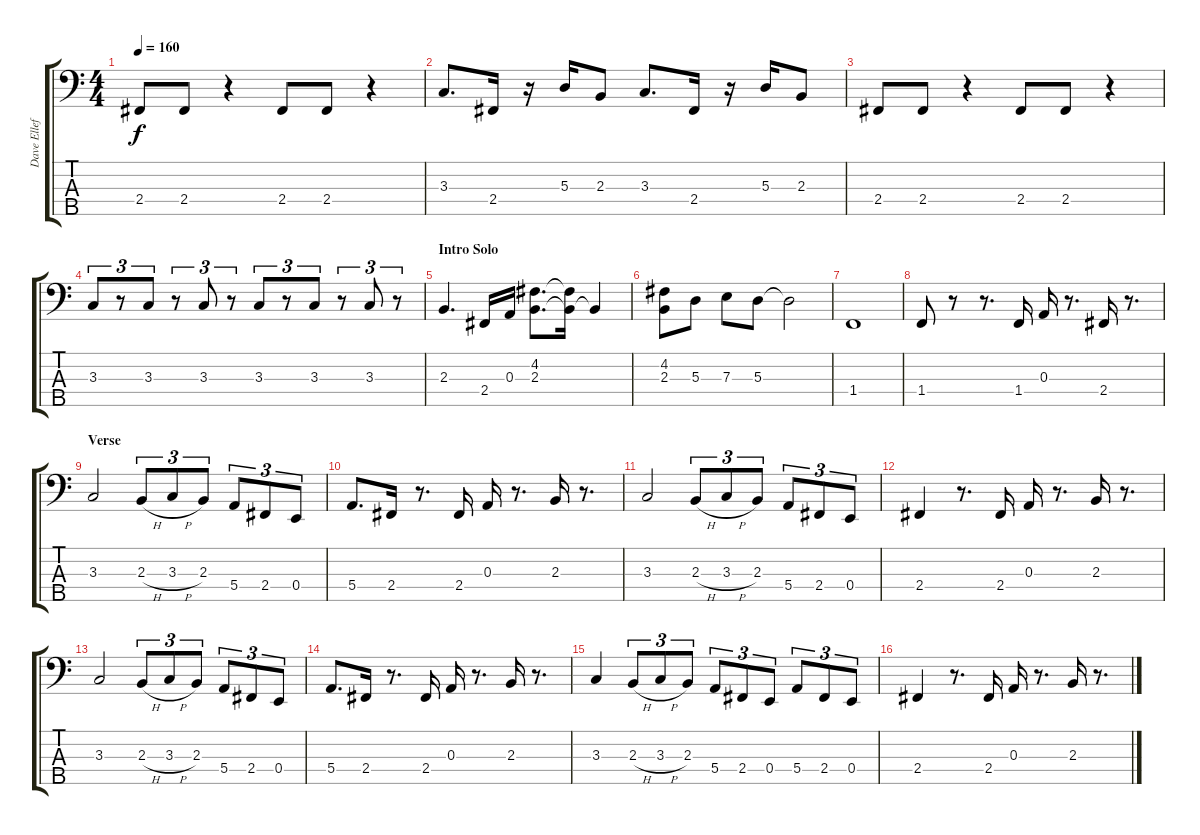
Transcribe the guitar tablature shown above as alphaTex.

\track ("Dave Ellefson" "Dave Ellef") {instrument electricbasspick}
\staff {score tabs}
\tuning (G2 D2 A1 E1 B0) {hide}
\ts (4 4)
\tempo 160
\clef f4
\ks c
2.4.8{dy f} 2.4.8 r.4 2.4.8 2.4.8 r.4 |
3.3.8{d} 2.4.16 r.16 5.3.16 2.3.8 3.3.8{d} 2.4.16 r.16 5.3.16 2.3.8 |
2.4.8 2.4.8 r.4 2.4.8 2.4.8 r.4 |
3.3.8{tu (3 2)} r.8{tu (3 2)} 3.3.8{tu (3 2)} r.8{tu (3 2)} 3.3.8{tu (3 2)} r.8{tu (3 2)} 3.3.8{tu (3 2)} r.8{tu (3 2)} 3.3.8{tu (3 2)} r.8{tu (3 2)} 3.3.8{tu (3 2)} r.8{tu (3 2)} |
\section ("" "Intro Solo")
2.3.4{d} 2.4.16 0.3.16 (4.2 2.3).8{d} (4.2{t} 2.3{t}).16 2.3{t}.4 |
(4.2 2.3).8 5.3.8 7.3.8 5.3.8 5.3{t}.2 |
1.4.1 |
1.4.8 r.8 r.8{d} 1.4.16 0.3.16 r.8{d} 2.4.16 r.8{d} |
\section ("" "Verse")
3.3.2 2.3{h}.8{tu (3 2)} 3.3{h}.8{tu (3 2)} 2.3.8{tu (3 2)} 5.4.8{tu (3 2)} 2.4.8{tu (3 2)} 0.4.8{tu (3 2)} |
5.4.8{d} 2.4.16 r.8{d} 2.4.16 0.3.16 r.8{d} 2.3.16 r.8{d} |
3.3.2 2.3{h}.8{tu (3 2)} 3.3{h}.8{tu (3 2)} 2.3.8{tu (3 2)} 5.4.8{tu (3 2)} 2.4.8{tu (3 2)} 0.4.8{tu (3 2)} |
2.4.4 r.8{d} 2.4.16 0.3.16 r.8{d} 2.3.16 r.8{d} |
3.3.2 2.3{h}.8{tu (3 2)} 3.3{h}.8{tu (3 2)} 2.3.8{tu (3 2)} 5.4.8{tu (3 2)} 2.4.8{tu (3 2)} 0.4.8{tu (3 2)} |
5.4.8{d} 2.4.16 r.8{d} 2.4.16 0.3.16 r.8{d} 2.3.16 r.8{d} |
3.3.4 2.3{h}.8{tu (3 2)} 3.3{h}.8{tu (3 2)} 2.3.8{tu (3 2)} 5.4.8{tu (3 2)} 2.4.8{tu (3 2)} 0.4.8{tu (3 2)} 5.4.8{tu (3 2)} 2.4.8{tu (3 2)} 0.4.8{tu (3 2)} |
2.4.4 r.8{d} 2.4.16 0.3.16 r.8{d} 2.3.16 r.8{d}
